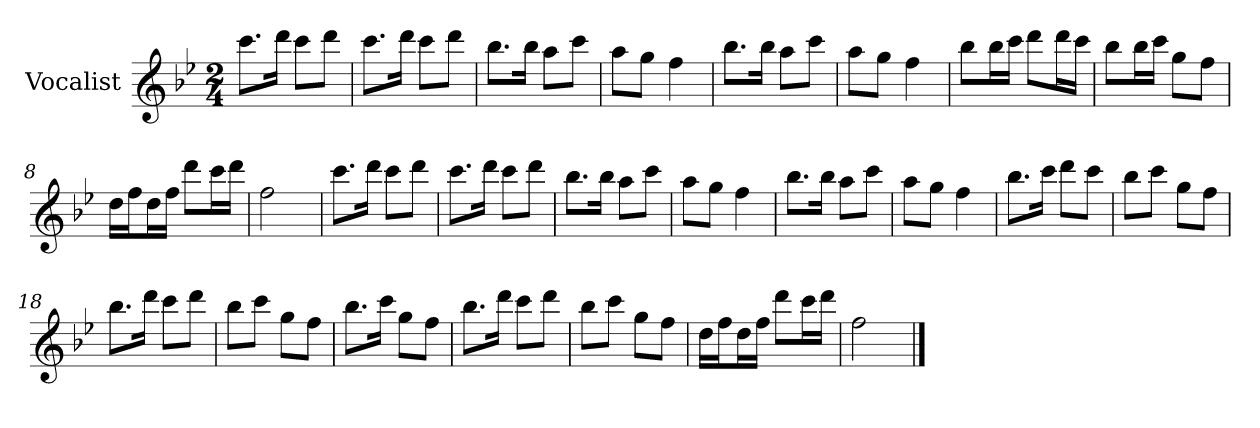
**kern
*part1
*staff1
*I"Vocalist
*k[b-e-]
*B-:
*M2/4
=
8.cccL
16dddJk
8cccL
8dddJ
=1
8.cccL
16dddJk
8cccL
8dddJ
=2
8.bb-L
16bb-Jk
8aaL
8cccJ
=3
8aaL
8ggJ
4ff
=4
8.bb-L
16bb-Jk
8aaL
8cccJ
=5
8aaL
8ggJ
4ff
=6
8bb-L
16bb-L
16cccJJ
8dddL
16dddL
16cccJJ
=7
8bb-L
16bb-L
16cccJJ
8ggL
8ffJ
=8
16ddLL
16ffJ
16ddL
16ffJJ
8dddL
16cccL
16dddJJ
=9
2ff
=10
8.cccL
16dddJk
8cccL
8dddJ
=11
8.cccL
16dddJk
8cccL
8dddJ
=12
8.bb-L
16bb-Jk
8aaL
8cccJ
=13
8aaL
8ggJ
4ff
=14
8.bb-L
16bb-Jk
8aaL
8cccJ
=15
8aaL
8ggJ
4ff
=16
8.bb-L
16cccJk
8dddL
8cccJ
=17
8bb-L
8cccJ
8ggL
8ffJ
=18
8.bb-L
16dddJk
8cccL
8dddJ
=19
8bb-L
8cccJ
8ggL
8ffJ
=20
8.bb-L
16cccJk
8ggL
8ffJ
=21
8.bb-L
16dddJk
8cccL
8dddJ
=22
8bb-L
8cccJ
8ggL
8ffJ
=23
16ddLL
16ffJ
16ddL
16ffJJ
8dddL
16cccL
16dddJJ
=24
2ff
==
*-
